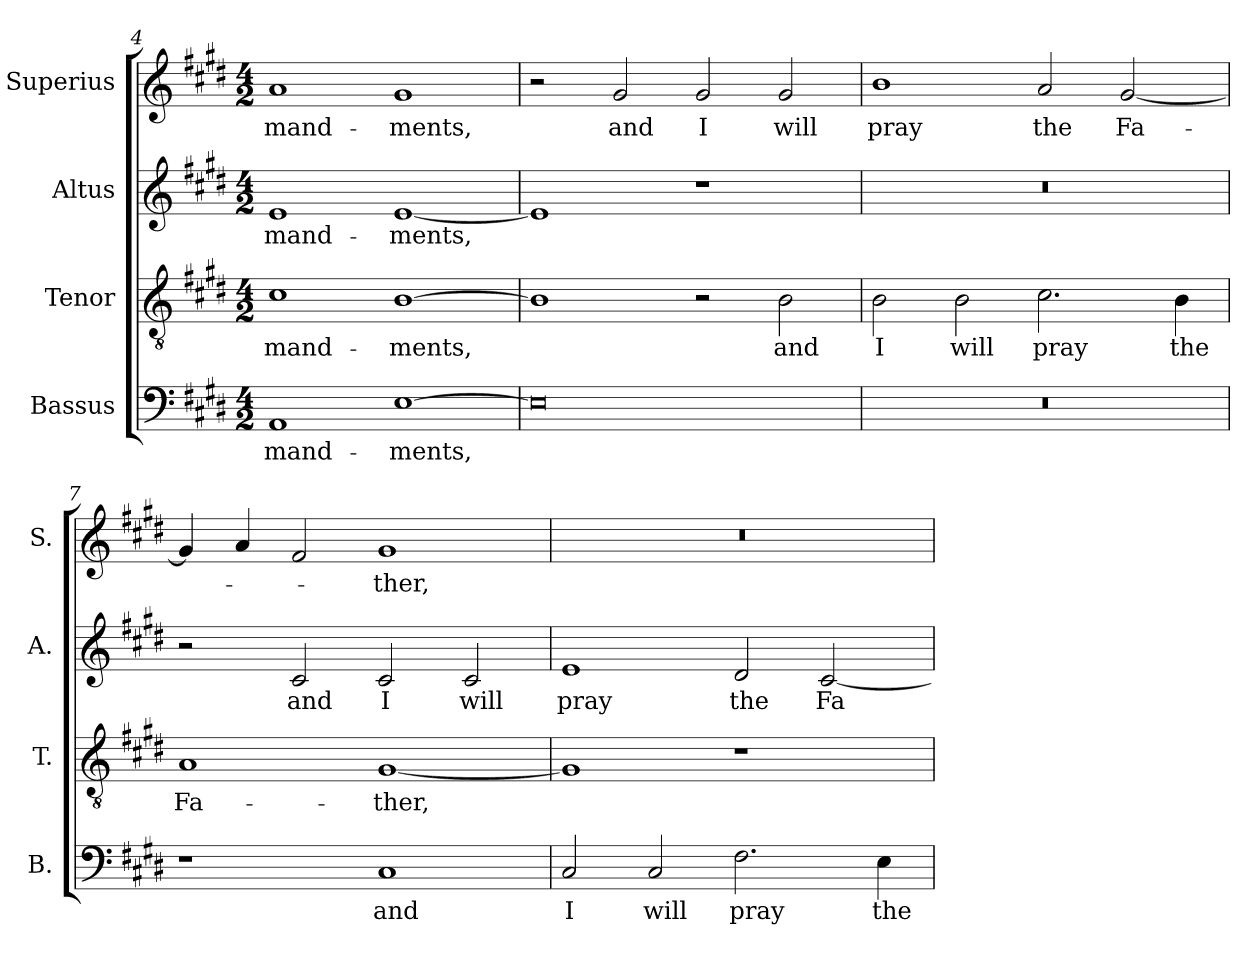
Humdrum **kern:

**kern	**text	**kern	**text	**kern	**text	**kern	**text
*part4	*part4	*part3	*part3	*part2	*part2	*part1	*part1
*staff4	*staff4	*staff3	*staff3	*staff2	*staff2	*staff1	*staff1
*I"Bassus	*	*I"Tenor	*	*I"Altus	*	*I"Superius	*
*I'B.	*	*I'T.	*	*I'A.	*	*I'S.	*
*clefF4	*	*clefGv2	*	*clefG2	*	*clefG2	*
*	*	*ITrd7c12	*	*	*	*	*
*k[f#c#g#d#]	*	*k[f#c#g#d#]	*	*k[f#c#g#d#]	*	*k[f#c#g#d#]	*
*E:	*	*E:	*	*E:	*	*E:	*
*M4/2	*	*M4/2	*	*M4/2	*	*M4/2	*
=4	=4	=4	=4	=4	=4	=4	=4
!	!LO:LY:b:color=#000000	!	!	!	!	!	!
!	!	!	!LO:LY:b:color=#000000	!	!	!	!
!	!	!	!	!	!LO:LY:b:color=#000000	!	!
!	!	!	!	!	!	!	!LO:LY:b:color=#000000
1AAi	-mand-	1C#i	-mand-	1ei	-mand-	1ai	-mand-
!	!LO:LY:b:color=#000000	!	!	!	!	!	!
!	!	!	!LO:LY:b:color=#000000	!	!	!	!
!	!	!	!	!	!LO:LY:b:color=#000000	!	!
!	!	!	!	!	!	!	!LO:LY:b:color=#000000
[>1Ei	-ments,	[>1BBi	-ments,	[<1ei	-ments,	1g#i	-ments,
=5	=5	=5	=5	=5	=5	=5	=5
0Ei]	.	1BBi]	.	1ei]	.	2r	.
!	!	!	!	!	!	!	!LO:LY:b:color=#000000
.	.	.	.	.	.	2g#i/	and
!	!	!	!	!	!	!	!LO:LY:b:color=#000000
.	.	2r	.	1r	.	2g#i/	I
!	!	!	!LO:LY:b:color=#000000	!	!	!	!
!	!	!	!	!	!	!	!LO:LY:b:color=#000000
.	.	2BBi\	and	.	.	2g#i/	will
!!LO:LB:g=z
=6	=6	=6	=6	=6	=6	=6	=6
!LO:N:vis=1	!	!	!	!	!	!	!
!	!	!	!LO:LY:b:color=#000000	!LO:N:vis=1	!	!	!
!	!	!	!	!	!	!	!LO:LY:b:color=#000000
0r	.	2BBi\	I	0r	.	1bi	pray
!	!	!	!LO:LY:b:color=#000000	!	!	!	!
.	.	2BBi\	will	.	.	.	.
!	!	!	!LO:LY:b:color=#000000	!	!	!	!
!	!	!	!	!	!	!	!LO:LY:b:color=#000000
.	.	2.C#i\	pray	.	.	2ai/	the
!	!	!	!	!	!	!	!LO:LY:b:color=#000000
.	.	.	.	.	.	[<2g#i/	Fa-
!	!	!	!LO:LY:b:color=#000000	!	!	!	!
.	.	4BBi\	the	.	.	.	.
=7	=7	=7	=7	=7	=7	=7	=7
!	!	!	!LO:LY:b:color=#000000	!	!	!	!
1r	.	1AAi	Fa-	2r	.	4g#i/]	.
.	.	.	.	.	.	4ai/	.
!	!	!	!	!	!LO:LY:b:color=#000000	!	!
.	.	.	.	2c#i/	and	2f#i/	.
!	!LO:LY:b:color=#000000	!	!	!	!	!	!
!	!	!	!LO:LY:b:color=#000000	!	!	!	!
!	!	!	!	!	!LO:LY:b:color=#000000	!	!
!	!	!	!	!	!	!	!LO:LY:b:color=#000000
1C#i	and	[<1GG#i	-ther,	2c#i/	I	1g#i	-ther,
!	!	!	!	!	!LO:LY:b:color=#000000	!	!
.	.	.	.	2c#i/	will	.	.
=8	=8	=8	=8	=8	=8	=8	=8
!	!LO:LY:b:color=#000000	!	!	!	!	!	!
!	!	!	!	!	!LO:LY:b:color=#000000	!LO:N:vis=1	!
2C#i/	I	1GG#i]	.	1ei	pray	0r	.
!	!LO:LY:b:color=#000000	!	!	!	!	!	!
2C#i/	will	.	.	.	.	.	.
!	!LO:LY:b:color=#000000	!	!	!	!	!	!
!	!	!	!	!	!LO:LY:b:color=#000000	!	!
2.F#i\	pray	1r	.	2d#i/	the	.	.
!	!	!	!	!	!LO:LY:b:color=#000000	!	!
.	.	.	.	[<2c#i/	Fa-	.	.
!	!LO:LY:b:color=#000000	!	!	!	!	!	!
4Ei\	the	.	.	.	.	.	.
=	=	=	=	=	=	=	=
*-	*-	*-	*-	*-	*-	*-	*-
